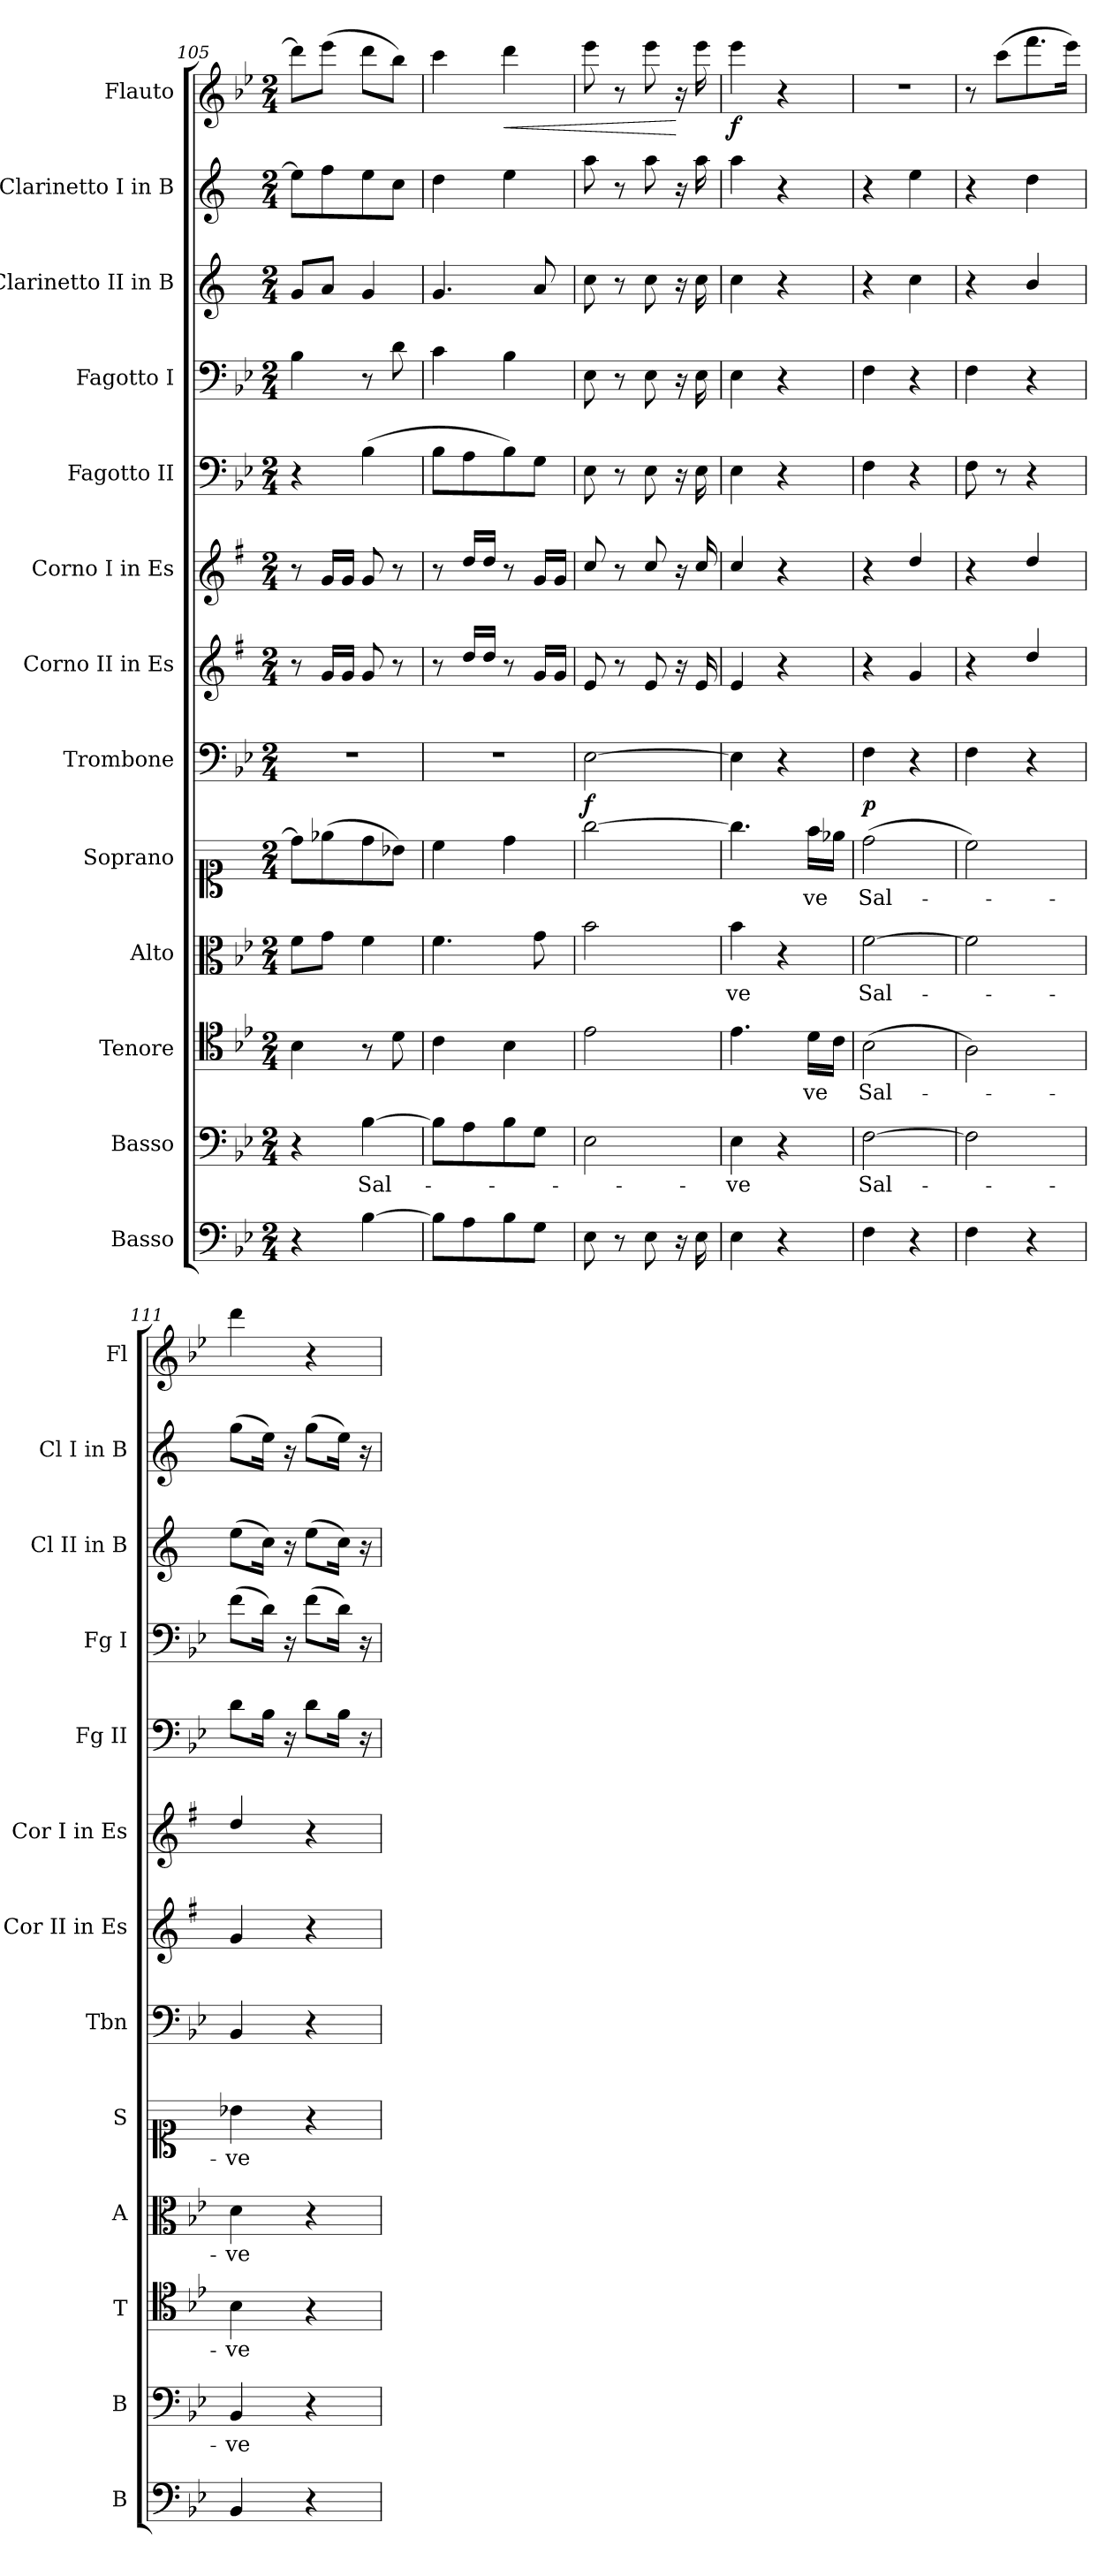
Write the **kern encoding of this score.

**kern	**kern	**text	**kern	**text	**kern	**text	**kern	**text	**kern	**dynam	**kern	**kern	**kern	**kern	**kern	**kern	**kern	**dynam
*part13	*part12	*part12	*part11	*part11	*part10	*part10	*part9	*part9	*part8	*part8	*part7	*part6	*part5	*part4	*part3	*part2	*part1	*part1
*staff13	*staff12	*staff12	*staff11	*staff11	*staff10	*staff10	*staff9	*staff9	*staff8	*staff8	*staff7	*staff6	*staff5	*staff4	*staff3	*staff2	*staff1	*staff1
*I"Basso	*I"Basso	*	*I"Tenore	*	*I"Alto	*	*I"Soprano	*	*I"Trombone	*	*I"Corno II in Es	*I"Corno I in Es	*I"Fagotto II	*I"Fagotto I	*I"Clarinetto II in B	*I"Clarinetto I in B	*I"Flauto	*
*I'B	*I'B	*	*I'T	*	*I'A	*	*I'S	*	*I'Tbn	*	*I'Cor II in Es	*I'Cor I in Es	*I'Fg II	*I'Fg I	*I'Cl II in B	*I'Cl I in B	*I'Fl	*
*clefF4	*clefF4	*	*clefC4	*	*clefC3	*	*clefC1	*	*clefF4	*	*clefG2	*clefG2	*clefF4	*clefF4	*clefG2	*clefG2	*clefG2	*
*	*	*	*	*	*	*	*	*	*	*	*ITrd5c9	*ITrd5c9	*	*	*ITrd1c2	*ITrd1c2	*	*
*k[b-e-]	*k[b-e-]	*	*k[b-e-]	*	*k[b-e-]	*	*	*	*k[b-e-]	*	*k[b-e-]	*k[b-e-]	*k[b-e-]	*k[b-e-]	*k[b-e-]	*k[b-e-]	*k[b-e-]	*
*M2/4	*M2/4	*	*M2/4	*	*M2/4	*	*M2/4	*	*M2/4	*	*M2/4	*M2/4	*M2/4	*M2/4	*M2/4	*M2/4	*M2/4	*
=105	=105	=105	=105	=105	=105	=105	=105	=105	=105	=105	=105	=105	=105	=105	=105	=105	=105	=105
4r	4r	.	4B-\	.	8f\L	.	8dd\L]	.	2r	.	8r	8r	4r	4B-\	8f/L	8dd\L]	8ddd\L]	.
.	.	.	.	.	8g\J	.	(>8ee-\	.	.	.	16B-/LL	16B-/LL	.	.	8g/J	8ee-\	(>8eee-\J	.
.	.	.	.	.	.	.	.	.	.	.	16B-/JJ	16B-/JJ	.	.	.	.	.	.
[4B-\	[4B-\	Sal-	8r	.	4f\	.	8dd\	.	.	.	8B-/	8B-/	(4B-\	8r	4f/	8dd\	8ddd\L	.
.	.	.	8d\	.	.	.	8b-\J)	.	.	.	8r	8r	.	8d\	.	8b-\J	8bb-\J)	.
=106	=106	=106	=106	=106	=106	=106	=106	=106	=106	=106	=106	=106	=106	=106	=106	=106	=106	=106
8B-\L]	8B-\L]	.	4c\	.	4.f\	.	4cc\	.	2r	.	8r	8r	8B-\L	4c\	4.f/	4cc\	4ccc\	.
8A\	8A\	.	.	.	.	.	.	.	.	.	16f/LL	16f/LL	8A\	.	.	.	.	.
.	.	.	.	.	.	.	.	.	.	.	16f/JJ	16f/JJ	.	.	.	.	.	.
!	!	!	!	!	!	!	!	!	!	!	!	!	!	!	!	!	!	!LO:HP:b
8B-\	8B-\	.	4B-\	.	.	.	4dd\	.	.	.	8r	8r	8B-\)	4B-\	.	4dd\	4ddd\	<
8G\J	8G\J	.	.	.	8g\	.	.	.	.	.	16B-/LL	16B-/LL	8G\J	.	8g/	.	.	.
.	.	.	.	.	.	.	.	.	.	.	16B-/JJ	16B-/JJ	.	.	.	.	.	.
=107	=107	=107	=107	=107	=107	=107	=107	=107	=107	=107	=107	=107	=107	=107	=107	=107	=107	=107
8E-\	2E-\	.	2e-\	.	2b-\	.	[2gg\	.	[2E-\	f	8G/	8e-/	8E-\	8E-\	8b-\	8gg\	8eee-\	.
8r	.	.	.	.	.	.	.	.	.	.	8r	8r	8r	8r	8r	8r	8r	.
8E-\	.	.	.	.	.	.	.	.	.	.	8G/	8e-/	8E-\	8E-\	8b-\	8gg\	8eee-\	.
16r	.	.	.	.	.	.	.	.	.	.	16r	16r	16r	16r	16r	16r	16r	[
16E-\	.	.	.	.	.	.	.	.	.	.	16G/	16e-/	16E-\	16E-\	16b-\	16gg\	16eee-\	.
=108	=108	=108	=108	=108	=108	=108	=108	=108	=108	=108	=108	=108	=108	=108	=108	=108	=108	=108
4E-\	4E-\	-ve	4.e-\	.	4b-\	-ve	4.gg\]	.	4E-\]	.	4G/	4e-/	4E-\	4E-\	4b-\	4gg\	4eee-\	f
4r	4r	.	.	.	4r	.	.	.	4r	.	4r	4r	4r	4r	4r	4r	4r	.
.	.	.	16d\LL	-ve	.	.	16ff\LL	-ve	.	.	.	.	.	.	.	.	.	.
.	.	.	16c\JJ	.	.	.	16ee-\JJ	.	.	.	.	.	.	.	.	.	.	.
=109	=109	=109	=109	=109	=109	=109	=109	=109	=109	=109	=109	=109	=109	=109	=109	=109	=109	=109
4F\	[2F\	Sal-	(>2B-\	Sal-	[2f\	Sal-	(>2dd\	Sal-	4F\	p	4r	4r	4F\	4F\	4r	4r	2r	.
4r	.	.	.	.	.	.	.	.	4r	.	4B-/	4f/	4r	4r	4b-\	4dd\	.	.
=110	=110	=110	=110	=110	=110	=110	=110	=110	=110	=110	=110	=110	=110	=110	=110	=110	=110	=110
4F\	2F\]	.	2A\)	.	2f\]	.	2cc\)	.	4F\	.	4r	4r	8F\	4F\	4r	4r	8r	.
.	.	.	.	.	.	.	.	.	.	.	.	.	8r	.	.	.	(>8ccc\L	.
4r	.	.	.	.	.	.	.	.	4r	.	4f/	4f/	4r	4r	4a/	4cc\	8.fff\	.
.	.	.	.	.	.	.	.	.	.	.	.	.	.	.	.	.	16eee-\Jk)	.
=111	=111	=111	=111	=111	=111	=111	=111	=111	=111	=111	=111	=111	=111	=111	=111	=111	=111	=111
4BB-/	4BB-/	-ve	4B-\	-ve	4d\	-ve	4b-\	-ve	4BB-/	.	4B-/	4f/	8d\L	(>8f\L	(>8dd\L	(>8ff\L	4ddd\	.
.	.	.	.	.	.	.	.	.	.	.	.	.	16B-\Jk	16d\Jk)	16b-\Jk)	16dd\Jk)	.	.
.	.	.	.	.	.	.	.	.	.	.	.	.	16r	16r	16r	16r	.	.
4r	4r	.	4r	.	4r	.	4r	.	4r	.	4r	4r	8d\L	(>8f\L	(>8dd\L	(>8ff\L	4r	.
.	.	.	.	.	.	.	.	.	.	.	.	.	16B-\Jk	16d\Jk)	16b-\Jk)	16dd\Jk)	.	.
.	.	.	.	.	.	.	.	.	.	.	.	.	16r	16r	16r	16r	.	.
=	=	=	=	=	=	=	=	=	=	=	=	=	=	=	=	=	=	=
*-	*-	*-	*-	*-	*-	*-	*-	*-	*-	*-	*-	*-	*-	*-	*-	*-	*-	*-
